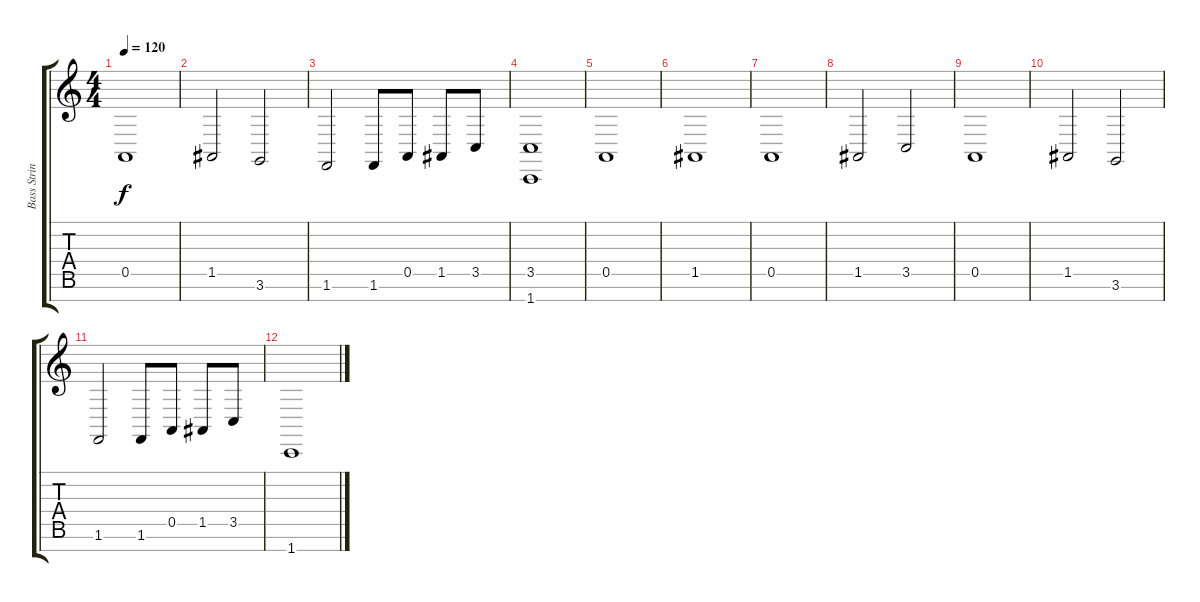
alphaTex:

\track ("Bass Strings" "Bass Strin") {instrument stringensemble2}
\staff {score tabs}
\tuning (E4 B3 G3 D3 A2 E2 B1) {hide}
\ts (4 4)
\tempo 120
\clef g2
\ks c
0.5.1{dy f} |
1.5.2 3.6.2 |
1.6.2 1.6.8{instrument stringensemble1} 0.5.8 1.5.8 3.5.8 |
(3.5 1.7).1{instrument stringensemble2} |
0.5.1 |
1.5.1 |
0.5.1 |
1.5.2 3.5.2 |
0.5.1 |
1.5.2 3.6.2 |
1.6.2 1.6.8{instrument stringensemble1} 0.5.8 1.5.8 3.5.8 |
1.7.1{instrument stringensemble2}
